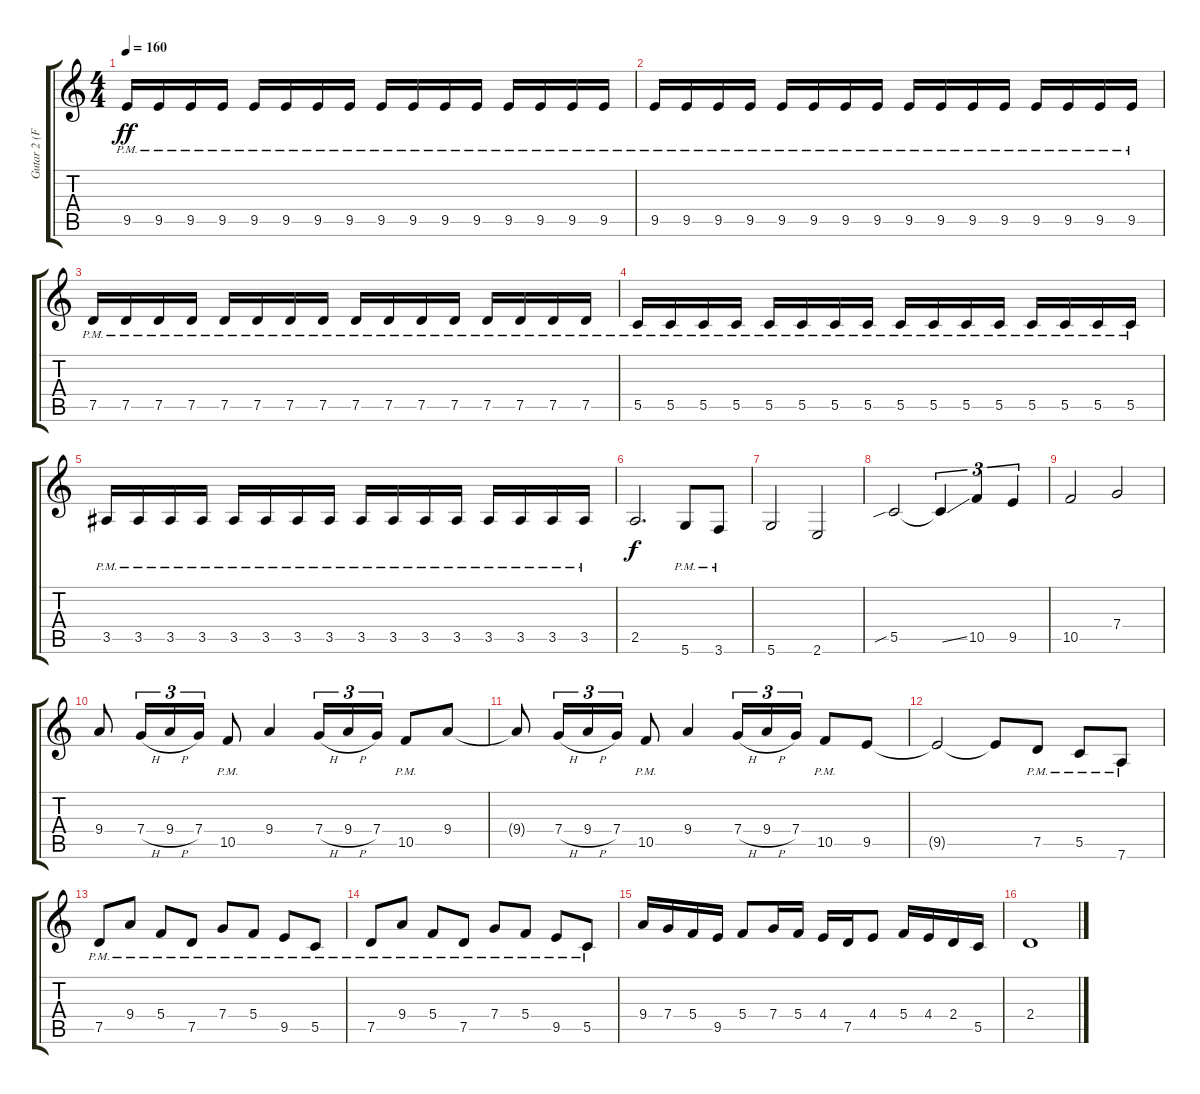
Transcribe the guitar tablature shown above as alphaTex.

\track ("Gutar 2 (Francesco)" "Gutar 2 (F") {instrument distortionguitar}
\staff {score tabs}
\tuning (D4 A3 F3 C3 G2 D2) {hide}
\ts (4 4)
\tempo 160
\clef g2
\ks c
9.5{pm}.16{dy ff} 9.5{pm}.16 9.5{pm}.16 9.5{pm}.16 9.5{pm}.16 9.5{pm}.16 9.5{pm}.16 9.5{pm}.16 9.5{pm}.16 9.5{pm}.16 9.5{pm}.16 9.5{pm}.16 9.5{pm}.16 9.5{pm}.16 9.5{pm}.16 9.5{pm}.16 |
9.5{pm}.16 9.5{pm}.16 9.5{pm}.16 9.5{pm}.16 9.5{pm}.16 9.5{pm}.16 9.5{pm}.16 9.5{pm}.16 9.5{pm}.16 9.5{pm}.16 9.5{pm}.16 9.5{pm}.16 9.5{pm}.16 9.5{pm}.16 9.5{pm}.16 9.5{pm}.16 |
7.5{pm}.16 7.5{pm}.16 7.5{pm}.16 7.5{pm}.16 7.5{pm}.16 7.5{pm}.16 7.5{pm}.16 7.5{pm}.16 7.5{pm}.16 7.5{pm}.16 7.5{pm}.16 7.5{pm}.16 7.5{pm}.16 7.5{pm}.16 7.5{pm}.16 7.5{pm}.16 |
5.5{pm}.16 5.5{pm}.16 5.5{pm}.16 5.5{pm}.16 5.5{pm}.16 5.5{pm}.16 5.5{pm}.16 5.5{pm}.16 5.5{pm}.16 5.5{pm}.16 5.5{pm}.16 5.5{pm}.16 5.5{pm}.16 5.5{pm}.16 5.5{pm}.16 5.5{pm}.16 |
3.5{pm}.16 3.5{pm}.16 3.5{pm}.16 3.5{pm}.16 3.5{pm}.16 3.5{pm}.16 3.5{pm}.16 3.5{pm}.16 3.5{pm}.16 3.5{pm}.16 3.5{pm}.16 3.5{pm}.16 3.5{pm}.16 3.5{pm}.16 3.5{pm}.16 3.5{pm}.16 |
2.5.2{d dy f} 5.6{pm}.8 3.6{pm}.8 |
5.6.2 2.6.2 |
5.5{sib}.2 5.5{ss t}.4{tu (3 2)} 10.5.4{tu (3 2)} 9.5.4{tu (3 2)} |
10.5.2 7.4.2 |
9.4.8 7.4{h}.16{tu (3 2)} 9.4{h}.16{tu (3 2)} 7.4.16{tu (3 2)} 10.5{pm}.8 9.4.4 7.4{h}.16{tu (3 2)} 9.4{h}.16{tu (3 2)} 7.4.16{tu (3 2)} 10.5{pm}.8 9.4.8 |
9.4{t}.8 7.4{h}.16{tu (3 2)} 9.4{h}.16{tu (3 2)} 7.4.16{tu (3 2)} 10.5{pm}.8 9.4.4 7.4{h}.16{tu (3 2)} 9.4{h}.16{tu (3 2)} 7.4.16{tu (3 2)} 10.5{pm}.8 9.5.8 |
9.5{t}.2 9.5{t}.8 7.5{pm}.8 5.5{pm}.8 7.6{pm}.8 |
7.5{pm}.8 9.4{pm}.8 5.4{pm}.8 7.5{pm}.8 7.4{pm}.8 5.4{pm}.8 9.5{pm}.8 5.5{pm}.8 |
7.5{pm}.8 9.4{pm}.8 5.4{pm}.8 7.5{pm}.8 7.4{pm}.8 5.4{pm}.8 9.5{pm}.8 5.5{pm}.8 |
9.4.16 7.4.16 5.4.16 9.5.16 5.4.8 7.4.16 5.4.16 4.4.16 7.5.16 4.4.8 5.4.16 4.4.16 2.4.16 5.5.16 |
2.4.1
